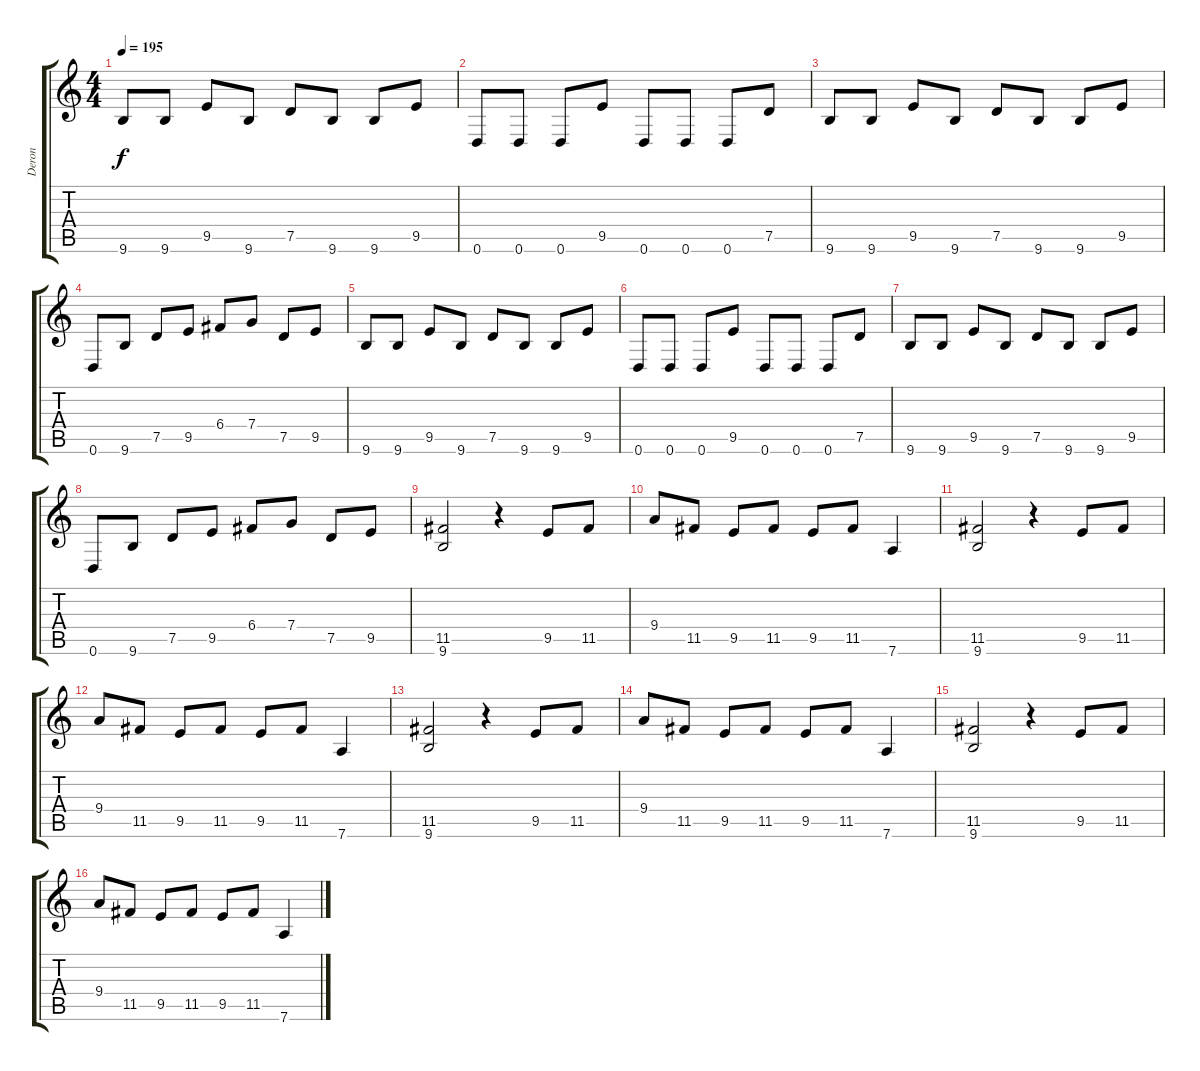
\track ("Deron" "Deron") {instrument distortionguitar}
\staff {score tabs}
\tuning (D4 A3 F3 C3 G2 D2) {hide}
\ts (4 4)
\tempo 195
\clef g2
\ks c
9.6.8{dy f} 9.6.8 9.5.8 9.6.8 7.5.8 9.6.8 9.6.8 9.5.8 |
0.6.8 0.6.8 0.6.8 9.5.8 0.6.8 0.6.8 0.6.8 7.5.8 |
9.6.8 9.6.8 9.5.8 9.6.8 7.5.8 9.6.8 9.6.8 9.5.8 |
0.6.8 9.6.8 7.5.8 9.5.8 6.4.8 7.4.8 7.5.8 9.5.8 |
9.6.8 9.6.8 9.5.8 9.6.8 7.5.8 9.6.8 9.6.8 9.5.8 |
0.6.8 0.6.8 0.6.8 9.5.8 0.6.8 0.6.8 0.6.8 7.5.8 |
9.6.8 9.6.8 9.5.8 9.6.8 7.5.8 9.6.8 9.6.8 9.5.8 |
0.6.8 9.6.8 7.5.8 9.5.8 6.4.8 7.4.8 7.5.8 9.5.8 |
(11.5 9.6).2 r.4 9.5.8 11.5.8 |
9.4.8 11.5.8 9.5.8 11.5.8 9.5.8 11.5.8 7.6.4 |
(11.5 9.6).2 r.4 9.5.8 11.5.8 |
9.4.8 11.5.8 9.5.8 11.5.8 9.5.8 11.5.8 7.6.4 |
(11.5 9.6).2 r.4 9.5.8 11.5.8 |
9.4.8 11.5.8 9.5.8 11.5.8 9.5.8 11.5.8 7.6.4 |
(11.5 9.6).2 r.4 9.5.8 11.5.8 |
9.4.8 11.5.8 9.5.8 11.5.8 9.5.8 11.5.8 7.6.4
